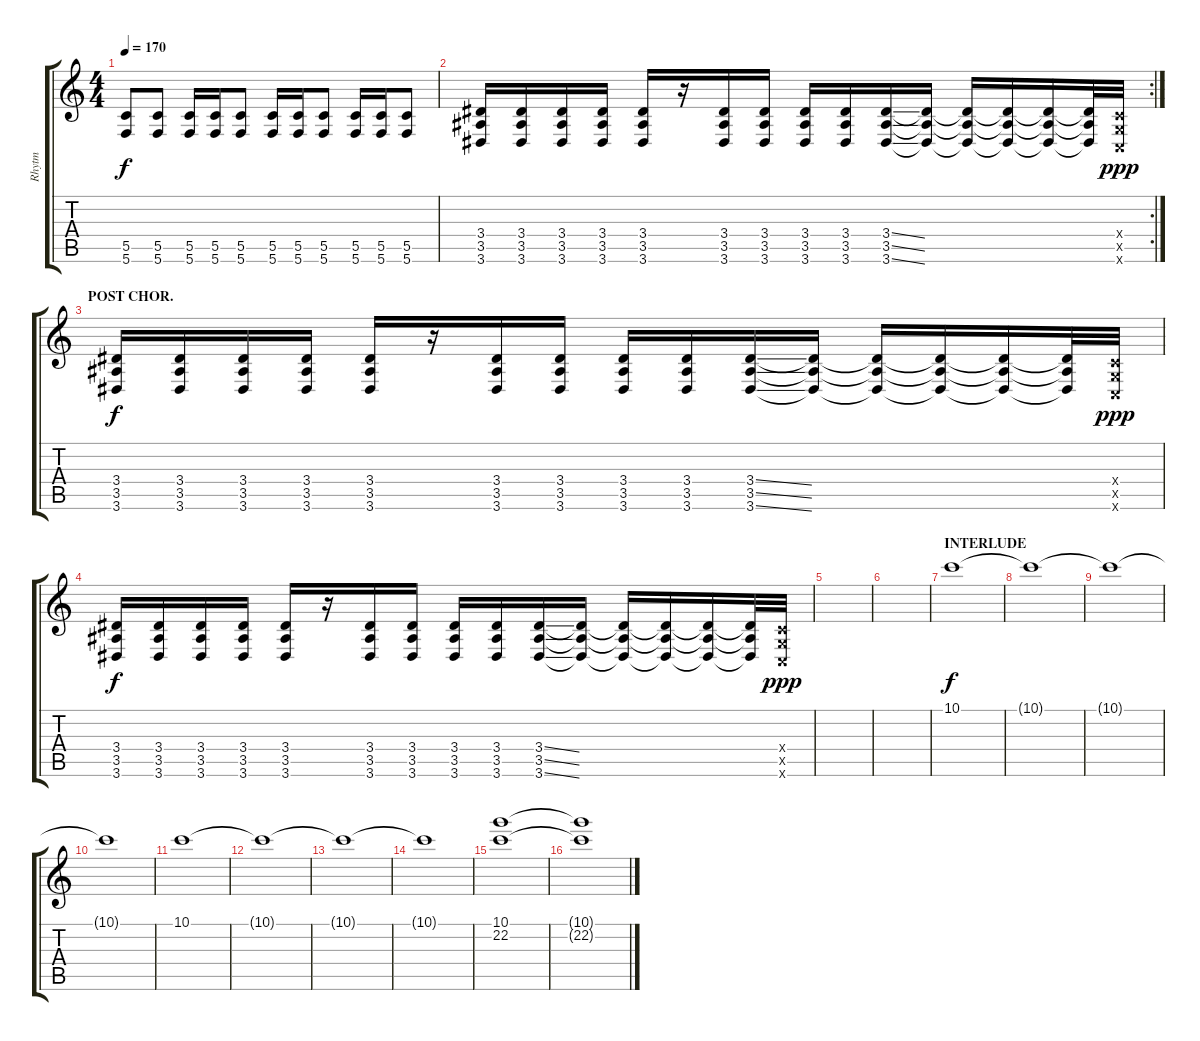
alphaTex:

\track ("Rhytm" "Rhytm") {instrument distortionguitar}
\staff {score tabs}
\tuning (D4 A3 F3 C3 G2 C2) {hide}
\ts (4 4)
\tempo 170
\clef g2
\ks c
(5.5 5.6).8{dy f} (5.5 5.6).8 (5.5 5.6).16 (5.5 5.6).16 (5.5 5.6).8 (5.5 5.6).16 (5.5 5.6).16 (5.5 5.6).8 (5.5 5.6).16 (5.5 5.6).16 (5.5 5.6).8 |
\rc 2
(3.4 3.5 3.6).16 (3.4 3.5 3.6).16 (3.4 3.5 3.6).16 (3.4 3.5 3.6).16 (3.4 3.5 3.6).16 r.16 (3.4 3.5 3.6).16 (3.4 3.5 3.6).16 (3.4 3.5 3.6).16 (3.4 3.5 3.6).16 (3.4{ss} 3.5{ss} 3.6{ss}).16 (3.4{t} 3.5{t} 3.6{t}).16 (3.4{t} 3.5{t} 3.6{t}).16 (3.4{t} 3.5{t} 3.6{t}).16 (3.4{t} 3.5{t} 3.6{t}).16 (3.4{t} 3.5{t} 3.6{t}).32 (0.4{x} 0.5{x} 0.6{x}).32{dy ppp} |
\section ("" "POST CHOR.")
(3.4 3.5 3.6).16{dy f} (3.4 3.5 3.6).16 (3.4 3.5 3.6).16 (3.4 3.5 3.6).16 (3.4 3.5 3.6).16 r.16 (3.4 3.5 3.6).16 (3.4 3.5 3.6).16 (3.4 3.5 3.6).16 (3.4 3.5 3.6).16 (3.4{ss} 3.5{ss} 3.6{ss}).16 (3.4{t} 3.5{t} 3.6{t}).16 (3.4{t} 3.5{t} 3.6{t}).16 (3.4{t} 3.5{t} 3.6{t}).16 (3.4{t} 3.5{t} 3.6{t}).16 (3.4{t} 3.5{t} 3.6{t}).32 (0.4{x} 0.5{x} 0.6{x}).32{dy ppp} |
(3.4 3.5 3.6).16{dy f} (3.4 3.5 3.6).16 (3.4 3.5 3.6).16 (3.4 3.5 3.6).16 (3.4 3.5 3.6).16 r.16 (3.4 3.5 3.6).16 (3.4 3.5 3.6).16 (3.4 3.5 3.6).16 (3.4 3.5 3.6).16 (3.4{ss} 3.5{ss} 3.6{ss}).16 (3.4{t} 3.5{t} 3.6{t}).16 (3.4{t} 3.5{t} 3.6{t}).16 (3.4{t} 3.5{t} 3.6{t}).16 (3.4{t} 3.5{t} 3.6{t}).16 (3.4{t} 3.5{t} 3.6{t}).32 (0.4{x} 0.5{x} 0.6{x}).32{dy ppp} |
|
|
\section ("" "INTERLUDE")
10.1.1{dy f instrument fx6goblins} |
10.1{t}.1 |
10.1{t}.1 |
10.1{t}.1 |
10.1.1 |
10.1{t}.1 |
10.1{t}.1 |
10.1{t}.1 |
(10.1 22.2).1 |
(10.1{t} 22.2{t}).1
